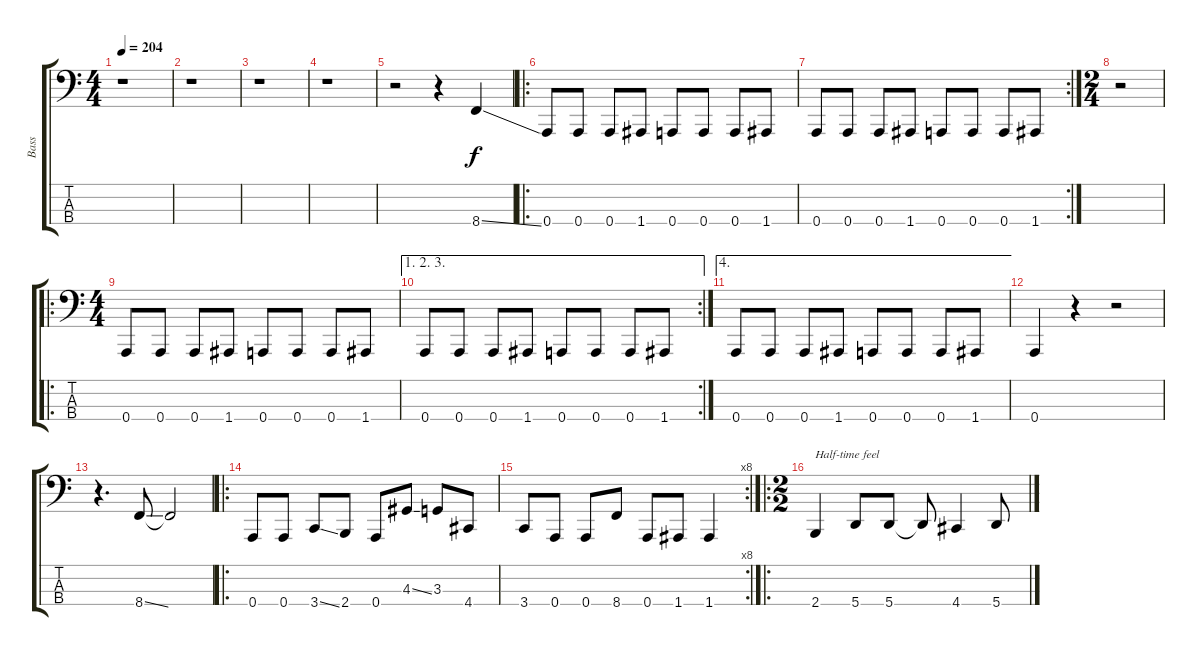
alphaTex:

\track ("Bass" "Bass") {instrument electricbasspick}
\staff {score tabs}
\tuning (D2 A1 E1 A0) {hide}
\ts (4 4)
\tempo 204
\clef f4
\ks c
r.1{dy f instrument electricbasspick} |
r.1 |
r.1 |
r.1 |
r.2 r.4 8.4{ss}.4 |
\ro
0.4.8 0.4.8 0.4.8 1.4.8 0.4.8 0.4.8 0.4.8 1.4.8 |
\rc 2
0.4.8 0.4.8 0.4.8 1.4.8 0.4.8 0.4.8 0.4.8 1.4.8 |
\ts (2 4)
r.2 |
\ro
\ts (4 4)
0.4.8 0.4.8 0.4.8 1.4.8 0.4.8 0.4.8 0.4.8 1.4.8 |
\ae (1 2 3)
\rc 2
0.4.8 0.4.8 0.4.8 1.4.8 0.4.8 0.4.8 0.4.8 1.4.8 |
\ae 4
0.4.8 0.4.8 0.4.8 1.4.8 0.4.8 0.4.8 0.4.8 1.4.8 |
0.4.4 r.4 r.2 |
r.4{d} 8.4{ss}.8 8.4{t}.2 |
\ro
0.4.8 0.4.8 3.4{ss}.8 2.4.8 0.4.8 4.3{ss}.8 3.3.8 4.4.8 |
\rc 8
3.4.8 0.4.8 0.4.8 8.4.8 0.4.8 1.4.8 1.4.4 |
\ro
\ts (2 2)
2.4.4{txt "Half-time feel"} 5.4.8 5.4.8 5.4{t}.8 4.4.4 5.4.8
